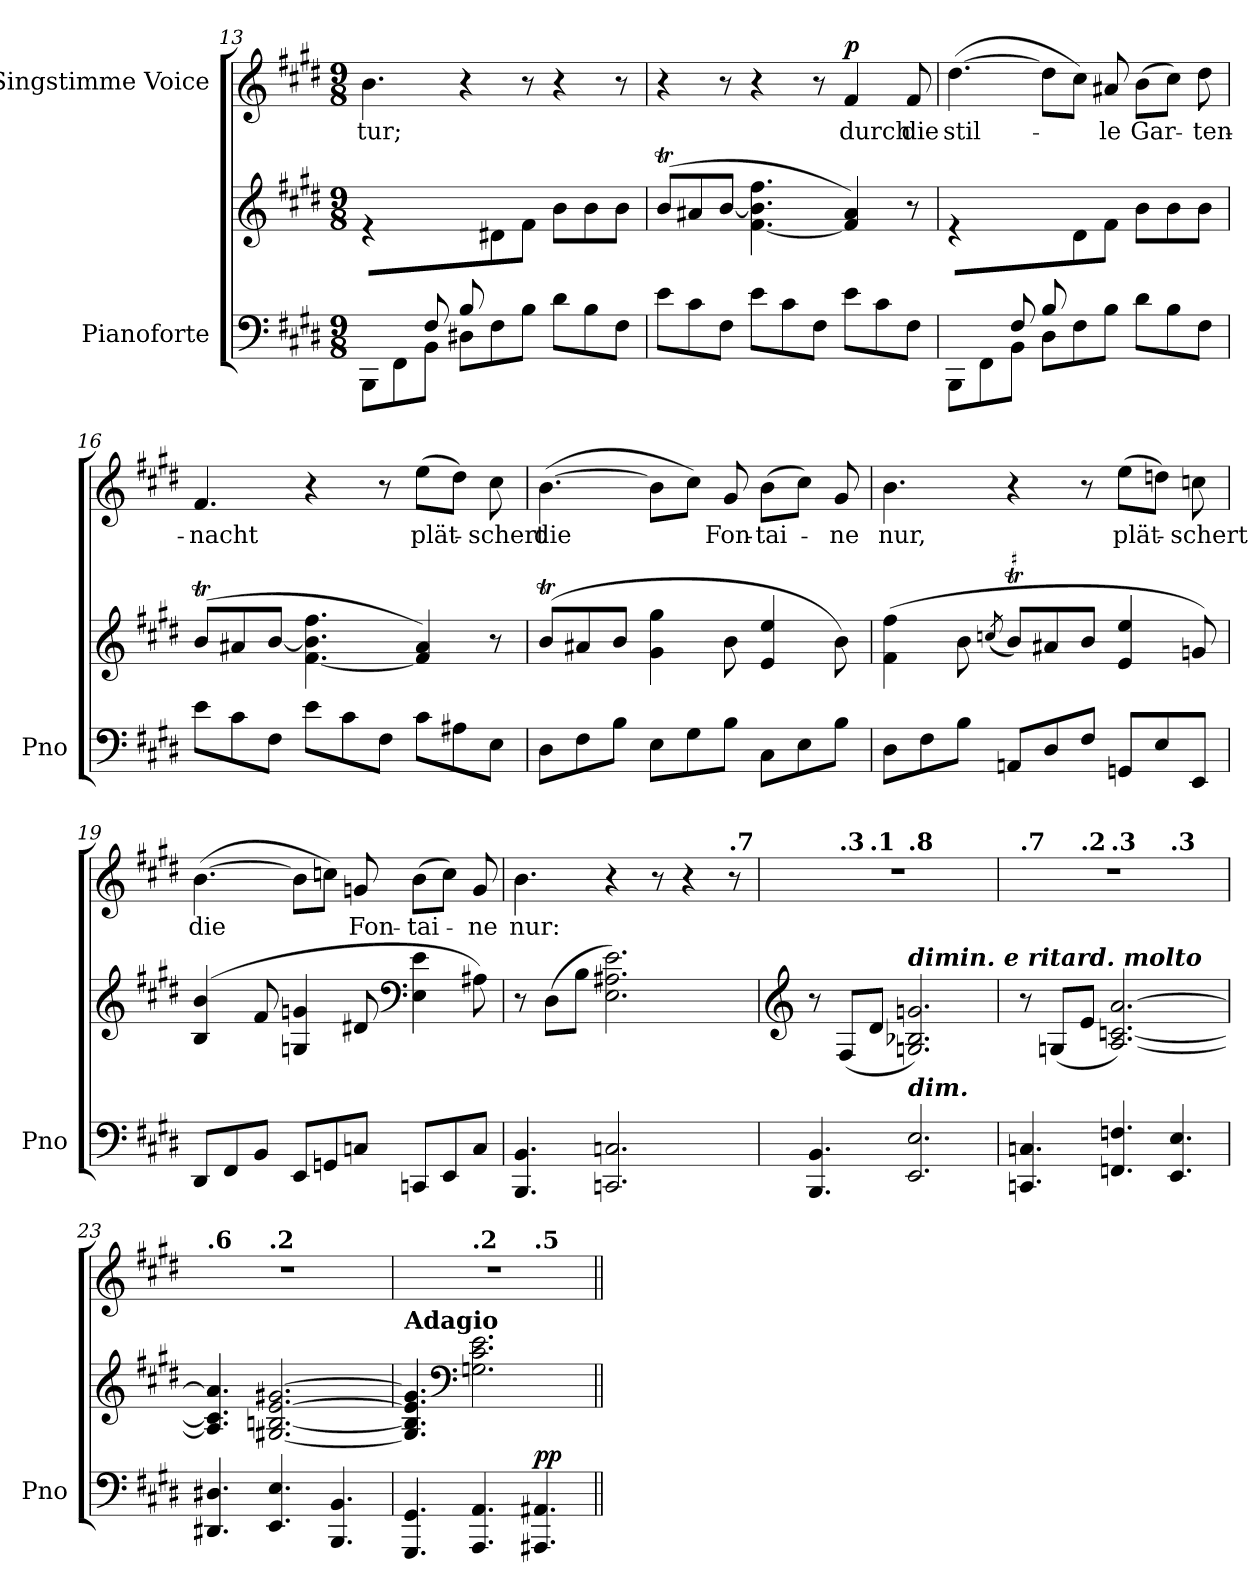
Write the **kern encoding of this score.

**kern	**kern	**dynam	**kern	**text	**dynam
*part2	*part2	*part2	*part1	*part1	*part1
*staff3	*staff2	*staff2/3	*staff1	*staff1	*staff1
*I"Pianoforte	*	*	*I"Singstimme Voice	*	*
*I'Pno	*	*	*	*	*
*clefF4	*clefG2	*	*clefG2	*	*
*k[f#c#g#d#]	*k[f#c#g#d#]	*	*k[f#c#g#d#]	*	*
*M9/8	*M9/8	*	*M9/8	*	*
=13	=13	=13	=13	=13	=13
*^	*	*	*	*	*
!	!	!	!LO:DY:a=2	!	!LO:LY:b	!
4ryy	8BBB\L	4r	other-dynamics	4.b\	-tur;	.
.	8FF#\	.	.	.	.	.
(>8F#/	8BB\J	4ryy	.	.	.	.
8B/L	8D#X\L	.	.	4r	.	.
2ryy	8F#\	8d#X\	.	.	.	.
.	8B\J	8f#\J	.	8r	.	.
.	8d#\L	8b\L	.	4r	.	.
.	8B\	8b\	.	.	.	.
8ryy	8F#\J	8b\J)	.	8r	.	.
*v	*v	*	*	*	*	*
=14	=14	=14	=14	=14	=14
8e\L	(>8bT/L	.	4r	.	.
8c#\	8a#X/	.	.	.	.
8F#\J	[8b/J	.	8r	.	.
8e\L	[4.f#\ 4.b\] 4.ff#\	.	4r	.	.
8c#\	.	.	.	.	.
8F#\J	.	.	8r	.	.
!	!	!	!	!LO:LY:b	!LO:DY:a
8e\L	4f#/] 4a#/)	.	4f#/	durch	p
8c#\	.	.	.	.	.
!	!	!	!	!LO:LY:b	!
8F#\J	8r	.	8f#/	die	.
=15	=15	=15	=15	=15	=15
*^	*	*	*	*	*
!	!	!	!	!	!LO:LY:b	!
4ryy	8BBB\L	4r	.	(>[4.dd#\	stil-	.
.	8FF#\	.	.	.	.	.
(>8F#/	8BB\J	4ryy	.	.	.	.
8B/L	8D#\L	.	.	8dd#\L]	.	.
2ryy	8F#\	8d#\	.	8cc#\J)	.	.
!	!	!	!	!	!LO:LY:b	!
.	8B\J	8f#\J	.	8a#X/	-le	.
!	!	!	!	!	!LO:LY:b	!
.	8d#\L	8b\L	.	(>8b\L	Gar-	.
.	8B\	8b\	.	8cc#\J)	.	.
!	!	!	!	!	!LO:LY:b	!
8ryy	8F#\J	8b\J)	.	8dd#\	-ten-	.
!!LO:LB:g=z
=16	=16	=16	=16	=16	=16	=16
!	!	!	!	!	!LO:LY:b	!
*v	*v	*	*	*	*	*
8e\L	(>8bT/L	.	4.f#/	-nacht	.
8c#\	8a#X/	.	.	.	.
8F#\J	[8b/J	.	.	.	.
8e\L	[4.f#\ 4.b\] 4.ff#\	.	4r	.	.
8c#\	.	.	.	.	.
8F#\J	.	.	8r	.	.
!	!	!	!	!LO:LY:b	!
8c#\L	4f#/] 4a#/)	.	(>8ee\L	plät-	.
8A#X\	.	.	8dd#\J)	.	.
!	!	!	!	!LO:LY:b	!
8E\J	8r	.	8cc#\	-schert	.
=17	=17	=17	=17	=17	=17
!	!	!	!	!LO:LY:b	!
8D#\L	(>8bT/L	.	(>[4.b\	die	.
8F#\	8a#X/	.	.	.	.
8B\J	8b/J	.	.	.	.
8E\L	4g#\ 4gg#\	.	8b\L]	.	.
8G#\	.	.	8cc#\J)	.	.
!	!	!	!	!LO:LY:b	!
8B\J	8b\	.	8g#/	Fon-	.
!	!	!	!	!LO:LY:b	!
8C#\L	4e/ 4ee/	.	(>8b\L	-tai-	.
8E\	.	.	8cc#\J)	.	.
!	!	!	!	!LO:LY:b	!
8B\J	8b\)	.	8g#/	-ne	.
=18	=18	=18	=18	=18	=18
!	!	!	!	!LO:LY:b	!
8D#\L	(>4f#\ 4ff#\	.	4.b\	nur,	.
8F#\	.	.	.	.	.
8B\J	8b\	.	.	.	.
.	(<8qccn/	.	.	.	.
8AAn/L	8bT/L)	.	4r	.	.
8D#/	8a#X/	.	.	.	.
8F#/J	8b/J	.	8r	.	.
!	!	!	!	!LO:LY:b	!
8GGn/L	4e/ 4ee/	.	(>8ee\L	plät-	.
8E/	.	.	8ddn\J)	.	.
!	!	!	!	!LO:LY:b	!
8EE/J	8gn/)	.	8ccn\	-schert	.
=19	=19	=19	=19	=19	=19
!	!	!	!	!LO:LY:b	!
8DD#/L	(>4B/ 4b/	.	(>[4.b\	die	.
8FF#/	.	.	.	.	.
8BB/J	8f#/	.	.	.	.
8EE/L	4Gn/ 4gn/	.	8b\L]	.	.
8GGn/	.	.	8ccn\J)	.	.
!	!	!	!	!LO:LY:b	!
8Cn/J	8d#X/	.	8gn/	Fon-	.
*	*clefF4	*	*	*	*
!	!	!	!	!LO:LY:b	!
8CCn/L	4E\ 4e\	.	(>8b\L	-tai-	.
8EE/	.	.	8cc\J)	.	.
!	!	!	!	!LO:LY:b	!
8C/J	8A#X\)	.	8g/	-ne	.
!!LO:PB:g=z
=20	=20	=20	=20	=20	=20
!	!	!	!	!LO:LY:b	!
4.BBB/ 4.BB/	8r	.	4.b\	nur:	.
.	(>8D#\L	.	.	.	.
.	8B\J	.	.	.	.
*	*	*	*MM66	*	*
2.CCn/ 2.Cn/	2.E\ 2.A#X\ 2.e\)	.	4r	.	.
.	.	.	8r	.	.
.	.	.	4r	.	.
*	*	*	*MM66	*	*
!	!	!	!LO:TX:a:B:t=.7	!	!
.	.	.	8r	.	.
=21	=21	=21	=21	=21	=21
*	*clefG2	*	*	*	*
*	*	*	*^	*	*
*	*	*	*	*^	*	*
*	*	*	*	*	*^	*	*
4.BBB/ 4.BB/	8r	.	8%9r	8ryy	4ryy	4.ryy	.	.
*	*	*	*MM66	*	*	*	*	*
!	!	!	!	!LO:TX:a:B:t=.3	!	!	!	!
.	(>8F#/L	.	.	1ryy	.	.	.	.
*	*	*	*MM66	*	*	*	*	*
!	!	!	!	!	!LO:TX:a:B:t=.1	!	!	!
.	8d#/J	.	.	.	2..ryy	.	.	.
*	*	*	*MM65	*	*	*	*	*
!	!	!	!	!	!	!LO:TX:a:B:t=.8	!	!
!	!LO:TX:a:Bi:t=dimin. e ritard. molto	!	!	!	!	!	!	!
!LO:TX:a:Bi:t=dim.	!	!	!	!	!	!	!	!
2.EE/ 2.E/	2.Gn/ 2.B-X/ 2.gn/)	.	.	.	.	2.ryy	.	.
*	*	*	*v	*v	*v	*v	*	*
=22	=22	=22	=22	=22	=22
*	*	*	*MM64	*	*
*	*	*	*^	*	*
*	*	*	*	*^	*	*
*	*	*	*	*	*^	*	*
!	!	!	!LO:TX:a:B:t=.7	!	!	!	!	!
*	*	*	*	*	*	*^	*	*
4.CCn/ 4.Cn/	8r	.	8%9r	4ryy	4.ryy	2.ryy	8ryy	.	.
*	*	*	*MM64	*	*	*	*	*	*
.	(>8Gn/L	.	.	.	.	.	1ryy	.	.
*	*	*	*MM63	*	*	*	*	*	*
!	!	!	!	!LO:TX:a:B:t=.2	!	!	!	!	!
.	8e/J	.	.	2..ryy	.	.	.	.	.
*	*	*	*MM63	*	*	*	*	*	*
!	!	!	!	!	!LO:TX:a:B:t=.3	!	!	!	!
4.FFn/ 4.Fn/	[2.A/ [2.cn/ [2.a/)	.	.	.	2.ryy	.	.	.	.
*	*	*	*MM61	*	*	*	*	*	*
!	!	!	!	!	!	!LO:TX:a:B:t=.3	!	!	!
4.EE/ 4.E/	.	.	.	.	.	4.ryy	.	.	.
*	*	*	*v	*v	*v	*v	*v	*	*
=23	=23	=23	=23	=23	=23
*	*	*	*MM59	*	*
*	*	*	*^	*	*
*	*	*	*	*^	*	*
*	*	*	*	*	*^	*	*
*	*	*	*	*	*	*^	*	*
!	!	!	!LO:TX:a:B:t=.6	!	!	!	!	!	!
*	*	*	*	*	*v	*v	*v	*	*
4.DD#X/ 4.D#X/	4.A/] 4.c/] 4.a/]	.	8%9r	4.ryy	2.ryy	.	.
*	*	*	*MM57	*	*	*	*
!	!	!	!	!LO:TX:a:B:t=.2	!	!	!
4.EE/ 4.E/	[2.G#X/ [2.Bn/ [2.e/ [2.g#X/	.	.	2.ryy	.	.	.
*	*	*	*MM55	*	*	*	*
4.BBB/ 4.BB/	.	.	.	.	4.ryy	.	.
=24	=24	=24	=24	=24	=24	=24	=24
*	*	*	*MM52	*	*	*	*
!	!LO:TX:a:B:t=Adagio	!	!	!	!	!	!
4.GGG#/ 4.GG#/	4.G#/] 4.B/] 4.e/] 4.g#/]	.	8%9r	4.ryy	2.ryy	.	.
*	*clefF4	*	*	*	*	*	*
*	*	*	*MM48	*	*	*	*
!	!	!	!	!LO:TX:a:B:t=.2	!	!	!
4.AAA/ 4.AA/	2.Gn\ 2.c#\ 2.e\	.	.	2.ryy	.	.	.
*	*	*	*MM44	*	*	*	*
!	!	!	!	!	!LO:TX:a:B:t=.5	!	!
!	!	!LO:DY:a=2	!	!	!	!	!
4.AAA#X/ 4.AA#X/	.	pp	.	.	4.ryy	.	.
*	*	*	*v	*v	*v	*	*
=||	=||	=||	=||	=||	=||
*-	*-	*-	*-	*-	*-
